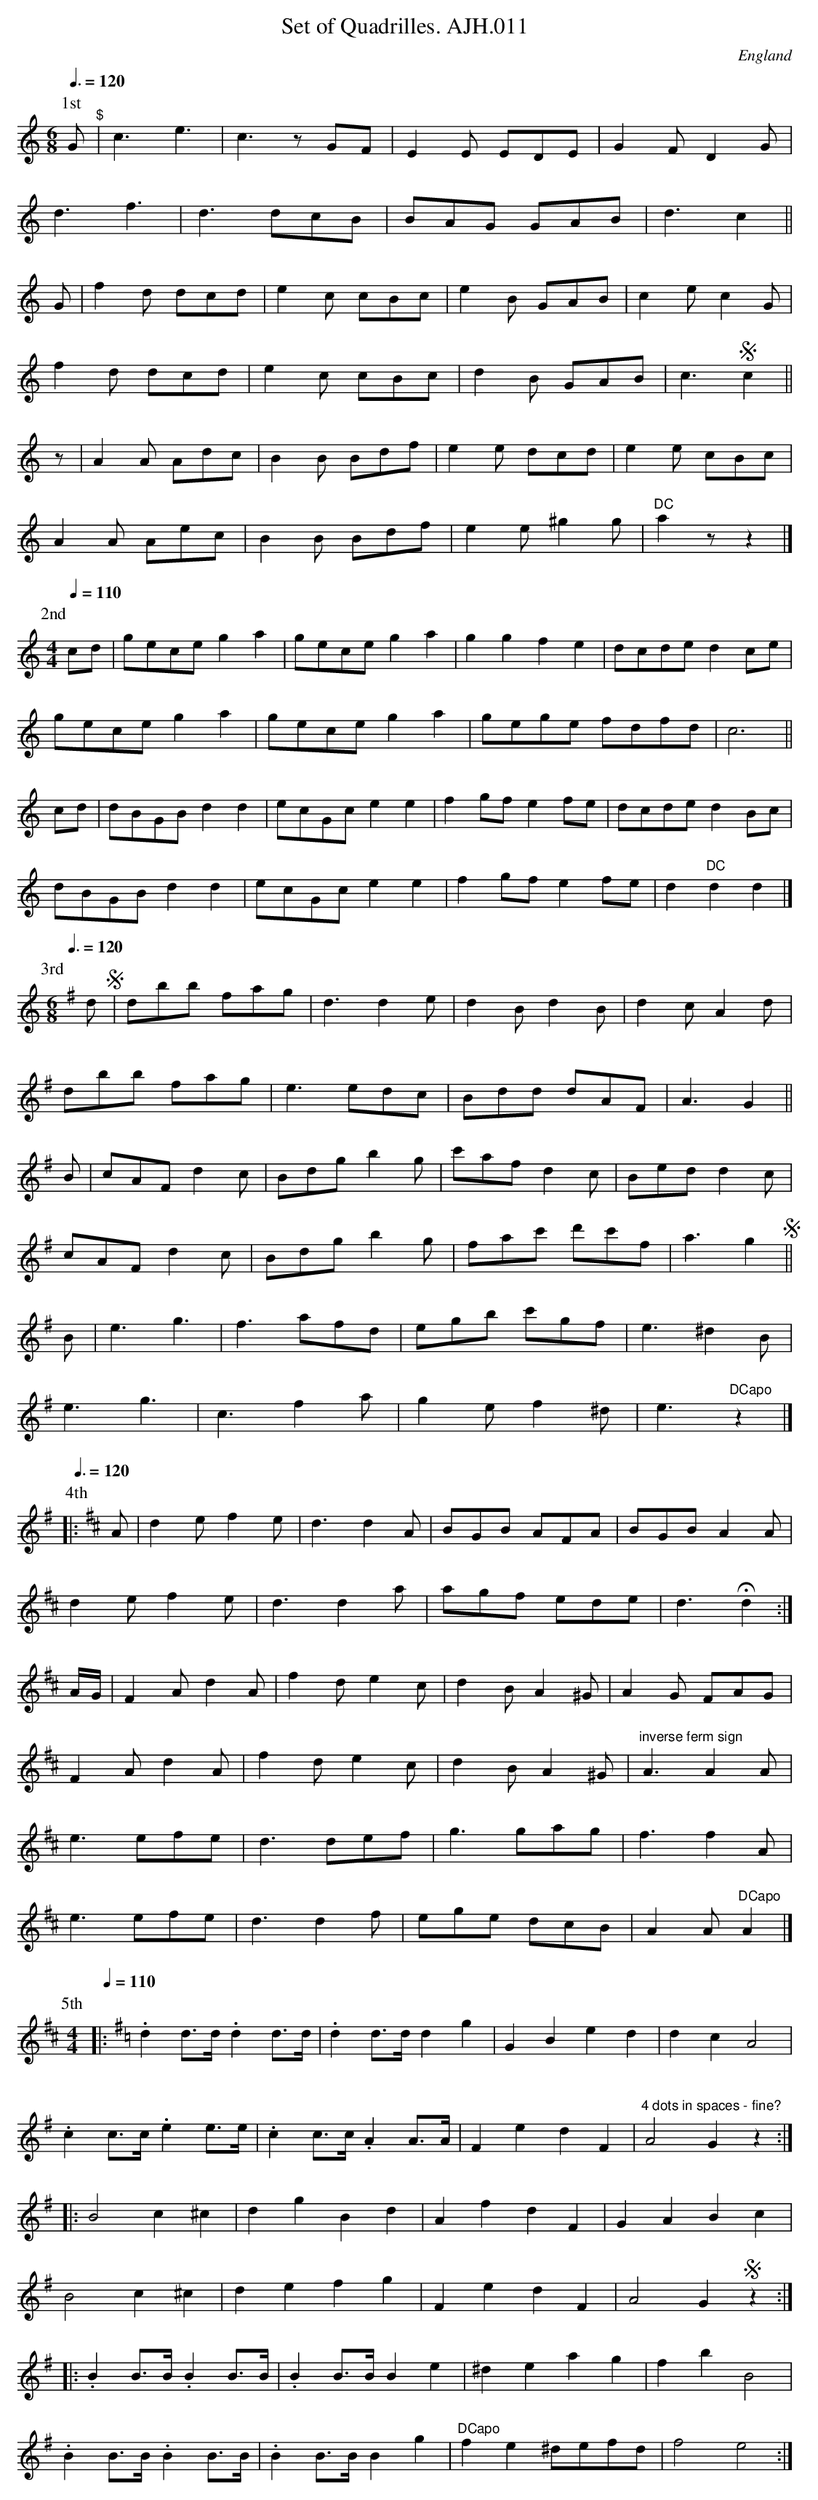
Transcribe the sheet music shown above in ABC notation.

X:1
T:Set of Quadrilles. AJH.011
M:6/8
L:1/8
Q:3/8=120
O:England
K:C major
P:1st
G"^$"|c3 e3|c3z GF|E2E EDE|G2F D2G|!
d3 f3|d3 dcB|BAG GAB|d3 c2||!
G|f2d dcd|e2c cBc|e2B GAB|c2e c2G|!
f2d dcd|e2c cBc|d2B GAB|c3 Sc2||!
z|A2A Adc|B2B Bdf|e2e dcd|e2e cBc|!
A2A Aec|B2B Bdf|e2e ^g2g|"^DC"a2zz2|]!
P:2nd
M:4/4
L:1/4
Q:1/4=110
c/d/|g/e/c/e/ ga|g/e/c/e/ ga|ggfe|d/c/d/e/ dc/e/|!
g/e/c/e/ ga|g/e/c/e/ ga|g/e/g/e/ f/d/f/d/|c3||!
c/d/|d/B/G/B/ dd|e/c/G/c/ ee|fg/f/ ef/e/|d/c/d/e/ dB/c/|!
d/B/G/B/ dd|e/c/G/c/ ee|fg/f/ ef/e/|d"DC"d d|]!
P:3rd
M:6/8
L:1/8
Q:3/8=120
K:G
dS|dbb fag|d3 d2e|d2B d2B|d2c A2d|!
dbb fag|e3 edc|Bdd dAF|A3 G2||!
B|cAF d2c|Bdg b2g|c'af d2c|Bed d2c|!
cAF d2c|Bdg b2g|fac' d'c'f|a3 g2S||!
B|e3 g3|f3 afd|egb c'gf|e3 ^d2B|!
e3 g3|c3 f2a|g2e f2^d|e3"DCapo" z2|]!
P:4th
Q:3/8=120
K:D
|:A|d2e f2e|d3 d2A|BGB AFA|BGB A2A|!
d2e f2e|d3 d2a|agf ede|d3 Hd2:|!
A/G/|F2A d2A|f2d e2c|d2B A2^G|A2G FAG|!
F2A d2A|f2d e2c|d2B A2^G|"^inverse ferm sign"IA3 A2A|!
e3 efe|d3 def|g3 gag|f3 f2A|!
e3 efe|d3 d2f|ege dcB|A2A"^DCapo" A2|]!
P:5th
M:4/4
L:1/4
Q:1/4=110
K:G
|:.dd3/4d/4 .dd3/4d/4|.dd3/4d/4 dg|GB ed|dc A2|!
.cc3/4c/4 .ee3/4e/4|.cc3/4c/4 .AA3/4A/4|FedF|\
"^4 dots in spaces - fine?"A2Gz:|!
|:B2c^c|dgBd|AfdF|GABc|!
B2c^c|defg|FedF|A2GSz:|!
|:.BB3/4B/4 .BB3/4B/4|.BB3/4B/4 Be|^deag|fbB2|!
.BB3/4B/4 .BB3/4B/4|.BB3/4B/4 Bg|"^DCapo"fe ^d/e/f/d/|f2e2:|
